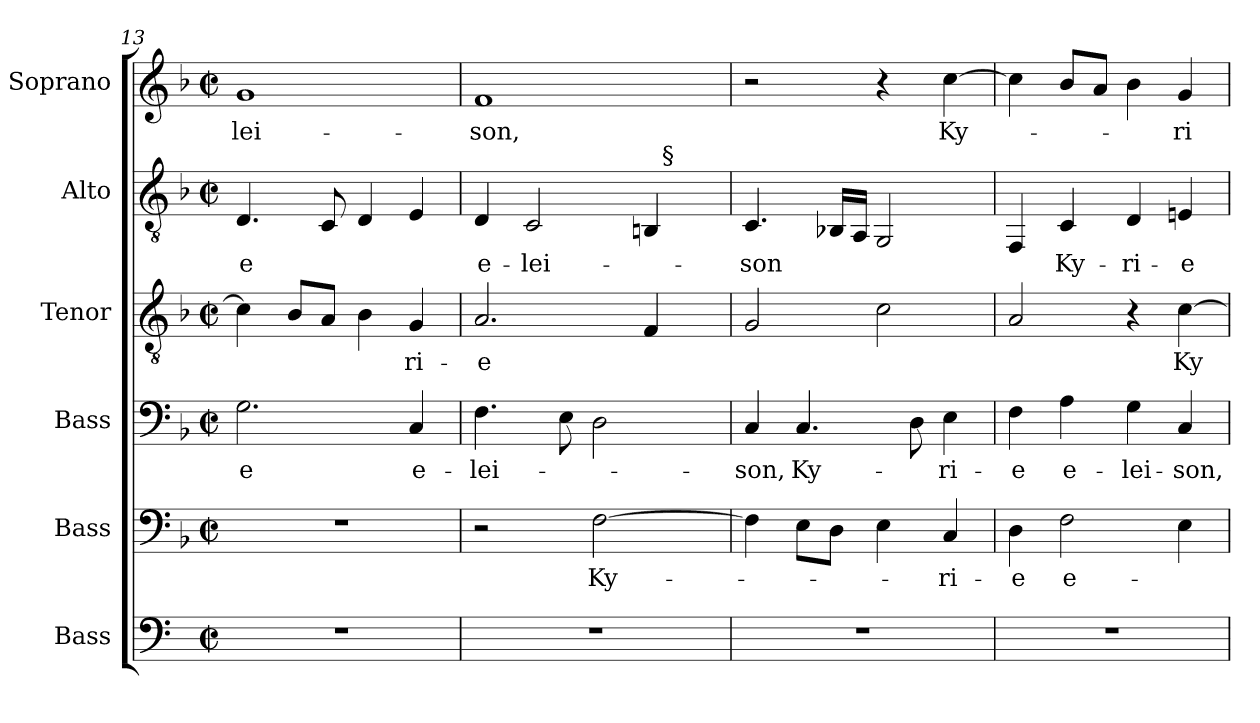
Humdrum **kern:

**kern	**kern	**text	**kern	**text	**kern	**text	**kern	**text	**kern	**text
*part6	*part5	*part5	*part4	*part4	*part3	*part3	*part2	*part2	*part1	*part1
*staff6	*staff5	*staff5	*staff4	*staff4	*staff3	*staff3	*staff2	*staff2	*staff1	*staff1
*I"Bass	*I"Bass	*	*I"Bass	*	*I"Tenor	*	*I"Alto	*	*I"Soprano	*
*I'B.	*I'B.	*	*I'B.	*	*I'T.	*	*I'A.	*	*I'S.	*
*clefF4	*clefF4	*	*clefF4	*	*clefGv2	*	*clefGv2	*	*clefG2	*
*	*	*	*	*	*ITrd7c12	*	*	*	*	*
*k[]	*k[b-]	*	*k[b-]	*	*k[b-]	*	*k[b-]	*	*k[b-]	*
*C:	*F:	*	*F:	*	*F:	*	*F:	*	*F:	*
*M2/2	*M2/2	*	*M2/2	*	*M2/2	*	*M2/2	*	*M2/2	*
*met(c|)	*met(c|)	*	*met(c|)	*	*met(c|)	*	*met(c|)	*	*met(c|)	*
=13	=13	=13	=13	=13	=13	=13	=13	=13	=13	=13
!	!	!	!	!LO:LY:b:color=#000000	!	!	!	!	!	!
!	!	!	!	!	!	!	!	!LO:LY:b:color=#000000	!	!
!	!	!	!	!	!	!	!	!	!	!LO:LY:b:color=#000000
1r	1r	.	2.Gi\	-e	4Ci\]	.	4.Di/	-e	1gi	-lei-
.	.	.	.	.	8BB-i/L	.	.	.	.	.
.	.	.	.	.	8AAi/J	.	8Ci/	.	.	.
.	.	.	.	.	4BB-i\	.	4Di/	.	.	.
!	!	!	!	!LO:LY:b:color=#000000	!	!	!	!	!	!
!	!	!	!	!	!	!LO:LY:b:color=#000000	!	!	!	!
.	.	.	4Ci/	e-	4GGi/	-ri-	4Ei/	.	.	.
=14	=14	=14	=14	=14	=14	=14	=14	=14	=14	=14
!	!	!	!	!LO:LY:b:color=#000000	!	!	!	!	!	!
!	!	!	!	!	!	!LO:LY:b:color=#000000	!	!	!	!
!	!	!	!	!	!	!	!	!LO:LY:b:color=#000000	!	!
!	!	!	!	!	!	!	!	!	!	!LO:LY:b:color=#000000
*	*	*	*	*	*	*	*^	*	*	*
1r	2r	.	4.Fi\	-lei-	2.AAi/	-e	4Di/	2ryy	e-	1fi	-son,
!	!	!	!	!	!	!	!	!	!LO:LY:b:color=#000000	!	!
.	.	.	.	.	.	.	2Ci/	.	-lei-	.	.
.	.	.	8Ei\	.	.	.	.	.	.	.	.
!	!	!LO:LY:b:color=#000000	!	!	!	!	!	!	!	!	!
.	[2Fi\	Ky-	2Di\	.	.	.	.	4ryy	.	.	.
.	.	.	.	.	4FFi/	.	4BBi/	32ryy	.	.	.
.	.	.	.	.	.	.	.	256ryy	.	.	.
!	!	!	!	!	!	!	!	!LO:TX:a:t=§	!	!	!
.	.	.	.	.	.	.	.	8ryy	.	.	.
.	.	.	.	.	.	.	.	16ryy	.	.	.
.	.	.	.	.	.	.	.	64..ryy	.	.	.
*	*	*	*	*	*	*	*v	*v	*	*	*
=15	=15	=15	=15	=15	=15	=15	=15	=15	=15	=15
*	*	*	*	*	*	*	*^	*	*	*
!	!	!	!	!LO:LY:b:color=#000000	!	!	!	!	!	!	!
*	*	*	*	*	*	*	*v	*v	*	*	*
*	*	*	*	*	*	*	*^	*	*	*
!	!	!	!	!	!	!	!	!	!LO:LY:b:color=#000000	!	!
*	*	*	*	*	*	*	*v	*v	*	*	*
1r	4Fi\]	.	4Ci/	-son,	2GGi/	.	4.Ci/	-son	2r	.
!	!	!	!	!LO:LY:b:color=#000000	!	!	!	!	!	!
.	8Ei\L	.	4.Ci/	Ky-	.	.	.	.	.	.
.	8Di\J	.	.	.	.	.	16BB-Xi/LL	.	.	.
.	.	.	.	.	.	.	16AAi/JJ	.	.	.
.	4Ei\	.	.	.	2Ci\	.	2GGi/	.	4r	.
.	.	.	8Di\	.	.	.	.	.	.	.
!	!	!LO:LY:b:color=#000000	!	!	!	!	!	!	!	!
!	!	!	!	!LO:LY:b:color=#000000	!	!	!	!	!	!
!	!	!	!	!	!	!	!	!	!	!LO:LY:b:color=#000000
.	4Ci/	-ri-	4Ei\	-ri-	.	.	.	.	[4cci\	Ky-
=16	=16	=16	=16	=16	=16	=16	=16	=16	=16	=16
!	!	!LO:LY:b:color=#000000	!	!	!	!	!	!	!	!
!	!	!	!	!LO:LY:b:color=#000000	!	!	!	!	!	!
1r	4Di\	-e	4Fi\	-e	2AAi/	.	4FFi/	.	4cci\]	.
!	!	!LO:LY:b:color=#000000	!	!	!	!	!	!	!	!
!	!	!	!	!LO:LY:b:color=#000000	!	!	!	!	!	!
!	!	!	!	!	!	!	!	!LO:LY:b:color=#000000	!	!
.	2Fi\	e-	4Ai\	e-	.	.	4Ci/	Ky-	8b-i/L	.
.	.	.	.	.	.	.	.	.	8ai/J	.
!	!	!	!	!LO:LY:b:color=#000000	!	!	!	!	!	!
!	!	!	!	!	!	!	!	!LO:LY:b:color=#000000	!	!
.	.	.	4Gi\	-lei-	4r	.	4Di/	-ri-	4b-i\	.
!	!	!	!	!LO:LY:b:color=#000000	!	!	!	!	!	!
!	!	!	!	!	!	!LO:LY:b:color=#000000	!	!	!	!
!	!	!	!	!	!	!	!	!LO:LY:b:color=#000000	!	!
!	!	!	!	!	!	!	!	!	!	!LO:LY:b:color=#000000
.	4Ei\	.	4Ci/	-son,	[4Ci\	Ky-	4Eni/	-e	4gi/	-ri-
=	=	=	=	=	=	=	=	=	=	=
*-	*-	*-	*-	*-	*-	*-	*-	*-	*-	*-
